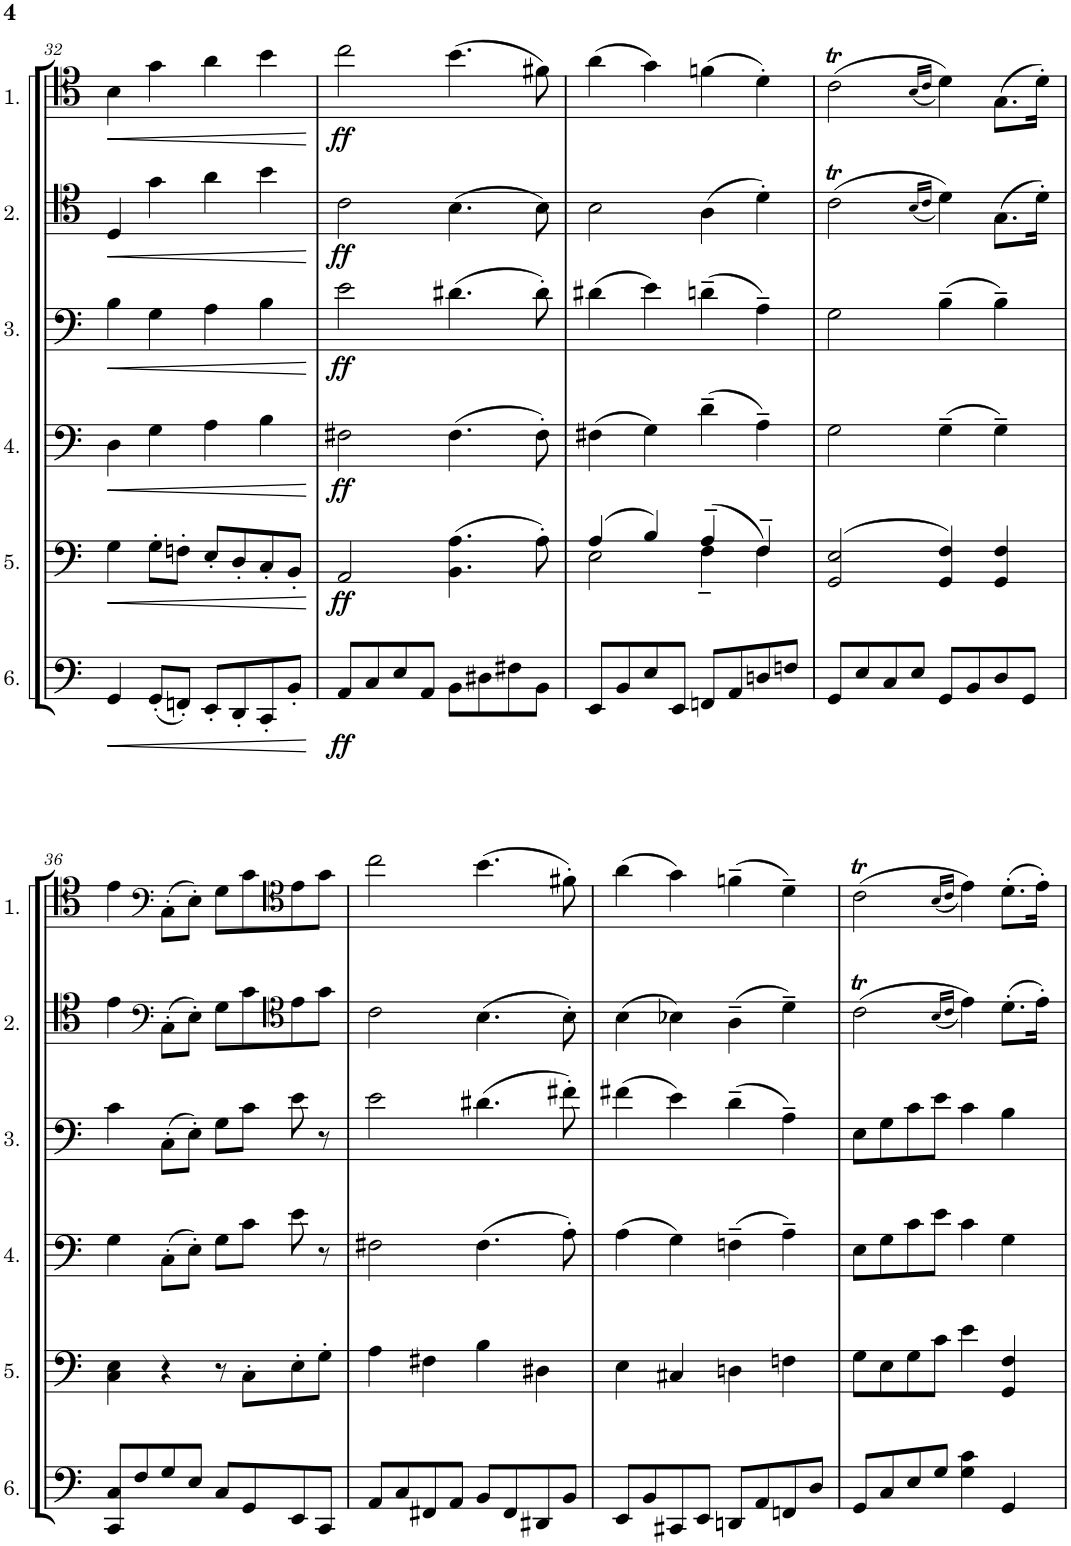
**kern	**dynam	**kern	**dynam	**kern	**dynam	**kern	**dynam	**kern	**dynam	**kern	**dynam
*part6	*part6	*part5	*part5	*part4	*part4	*part3	*part3	*part2	*part2	*part1	*part1
*staff6	*staff6	*staff5	*staff5	*staff4	*staff4	*staff3	*staff3	*staff2	*staff2	*staff1	*staff1
*I"Cello 6	*	*I"Cello 5	*	*I"Cello 4	*	*I"Cello 3	*	*I"Cello 2	*	*I"Cello 1	*
!!LO:PB:g=z
*clefF4	*	*clefF4	*	*clefF4	*	*clefF4	*	*clefC4	*	*clefC4	*
*k[]	*	*k[]	*	*k[]	*	*k[]	*	*k[]	*	*k[]	*
*M4/4	*	*M4/4	*	*M4/4	*	*M4/4	*	*M4/4	*	*M4/4	*
*met(c)	*	*met(c)	*	*met(c)	*	*met(c)	*	*met(c)	*	*met(c)	*
=32	=32	=32	=32	=32	=32	=32	=32	=32	=32	=32	=32
!	!LO:HP:b	!	!LO:HP:b	!	!LO:HP:b	!	!LO:HP:b	!	!LO:HP:b	!	!LO:HP:b
4GG/	<	4G\	<	4D\	<	4B\	<	4D/	<	4B\	<
(8GG'/L	.	8G'\L	.	4G\	.	4G\	.	4g\	.	4g\	.
8FFn'/J)	.	8Fn'\J	.	.	.	.	.	.	.	.	.
8EE'/L	.	8E'/L	.	4A\	.	4A\	.	4a\	.	4a\	.
8DD'/	.	8D'/	.	.	.	.	.	.	.	.	.
8CC'/	.	8C'/	.	4B\	.	4B\	.	4b\	.	4b\	.
8BB'/J	.	8BB'/J	.	.	.	.	.	.	.	.	.
.	[	.	[	.	[	.	[	.	[	.	[
=33	=33	=33	=33	=33	=33	=33	=33	=33	=33	=33	=33
!	!LO:DY:b	!	!LO:DY:b	!	!LO:DY:b	!	!LO:DY:b	!	!LO:DY:b	!	!LO:DY:b
8AA/L	ff	2AA/	ff	2F#X\	ff	2e\	ff	2c\	ff	2cc\	ff
8C/	.	.	.	.	.	.	.	.	.	.	.
8E/	.	.	.	.	.	.	.	.	.	.	.
8AA/J	.	.	.	.	.	.	.	.	.	.	.
8BB\L	.	(4.BB\ 4.A\	.	(4.F#\	.	(4.d#X\	.	(4.B\	.	(4.b\	.
8D#X\	.	.	.	.	.	.	.	.	.	.	.
8F#X\	.	.	.	.	.	.	.	.	.	.	.
8BB\J	.	8A'\)	.	8F#'\)	.	8d#'\)	.	8B\)	.	8f#X\)	.
=34	=34	=34	=34	=34	=34	=34	=34	=34	=34	=34	=34
*	*	*^	*	*	*	*	*	*	*	*	*
8EE/L	.	2E\	(>4A/	.	(4F#X\	.	(4d#X\	.	2B\	.	(4a\	.
8BB/	.	.	.	.	.	.	.	.	.	.	.	.
8E/	.	.	4B/)	.	4G\)	.	4e\)	.	.	.	4g\)	.
8EE/J	.	.	.	.	.	.	.	.	.	.	.	.
8FFn/L	.	4F~\	(>4A~/	.	(4d~\	.	(4dn~\	.	(4A\	.	(4fn\	.
8AA/	.	.	.	.	.	.	.	.	.	.	.	.
8Dn/	.	4F~/	4F\)	.	4A~\)	.	4A~\)	.	4d'\)	.	4d'\)	.
8Fn/J	.	.	.	.	.	.	.	.	.	.	.	.
*	*	*v	*v	*	*	*	*	*	*	*	*	*
=35	=35	=35	=35	=35	=35	=35	=35	=35	=35	=35	=35
8GG/L	.	(>2GG/ 2E/	.	2G\	.	2G\	.	(2cT\	.	(2cT\	.
8E/	.	.	.	.	.	.	.	.	.	.	.
8C/	.	.	.	.	.	.	.	.	.	.	.
8E/J	.	.	.	.	.	.	.	.	.	.	.
.	.	.	.	.	.	.	.	(16qB/LL	.	(16qB/LL	.
.	.	.	.	.	.	.	.	16qc/JJ	.	16qc/JJ	.
8GG/L	.	4GG/ 4F/)	.	(4G~\	.	(4B~\	.	4d\))	.	4d\))	.
8BB/	.	.	.	.	.	.	.	.	.	.	.
8D/	.	4GG/ 4F/	.	4G~\)	.	4B~\)	.	(8.G\L	.	(8.G\L	.
8GG/J	.	.	.	.	.	.	.	.	.	.	.
.	.	.	.	.	.	.	.	16d'\Jk)	.	16d'\Jk)	.
!!LO:LB:g=z
=36	=36	=36	=36	=36	=36	=36	=36	=36	=36	=36	=36
8CC/ 8C/L	.	4C\ 4E\	.	4G\	.	4c\	.	4e\	.	4e\	.
8F/	.	.	.	.	.	.	.	.	.	.	.
*	*	*	*	*	*	*	*	*clefF4	*	*clefF4	*
8G/	.	4r	.	(8C'\L	.	(8C'\L	.	(8C'\L	.	(8C'\L	.
8E/J	.	.	.	8E'\J)	.	8E'\J)	.	8E'\J)	.	8E'\J)	.
8C/L	.	8r	.	8G\L	.	8G\L	.	8G\L	.	8G\L	.
8GG/	.	8C'\L	.	8c\J	.	8c\J	.	8c\	.	8c\	.
*	*	*	*	*	*	*	*	*clefC4	*	*clefC4	*
8EE/	.	8E'\	.	8e\	.	8e\	.	8e\	.	8e\	.
8CC/J	.	8G'\J	.	8r	.	8r	.	8g\J	.	8g\J	.
=37	=37	=37	=37	=37	=37	=37	=37	=37	=37	=37	=37
8AA/L	.	4A\	.	2F#X\	.	2e\	.	2c\	.	2cc\	.
8C/	.	.	.	.	.	.	.	.	.	.	.
8FF#X/	.	4F#X\	.	.	.	.	.	.	.	.	.
8AA/J	.	.	.	.	.	.	.	.	.	.	.
8BB/L	.	4B\	.	(4.F#\	.	(4.d#X\	.	(4.B\	.	(4.b\	.
8FF#/	.	.	.	.	.	.	.	.	.	.	.
8DD#X/	.	4D#X\	.	.	.	.	.	.	.	.	.
8BB/J	.	.	.	8A'\)	.	8f#X'\)	.	8B'\)	.	8f#X'\)	.
=38	=38	=38	=38	=38	=38	=38	=38	=38	=38	=38	=38
8EE/L	.	4E\	.	(4A\	.	(4f#X\	.	(4B\	.	(4a\	.
8BB/	.	.	.	.	.	.	.	.	.	.	.
8CC#X/	.	4C#X/	.	4G\)	.	4e\)	.	4B-X\)	.	4g\)	.
8EE/J	.	.	.	.	.	.	.	.	.	.	.
8DDn/L	.	4Dn\	.	(4Fn~\	.	(4d~\	.	(4A~\	.	(4fn~\	.
8AA/	.	.	.	.	.	.	.	.	.	.	.
8FFn/	.	4Fn\	.	4A~\)	.	4A~\)	.	4d~\)	.	4d~\)	.
8D/J	.	.	.	.	.	.	.	.	.	.	.
=39	=39	=39	=39	=39	=39	=39	=39	=39	=39	=39	=39
8GG/L	.	8G\L	.	8E\L	.	8E\L	.	(2cT\	.	(2cT\	.
8C/	.	8E\	.	8G\	.	8G\	.	.	.	.	.
8E/	.	8G\	.	8c\	.	8c\	.	.	.	.	.
8G/J	.	8c\J	.	8e\J	.	8e\J	.	.	.	.	.
.	.	.	.	.	.	.	.	(16qB/LL	.	(16qB/LL	.
.	.	.	.	.	.	.	.	16qc/JJ	.	16qc/JJ	.
4G\ 4c\	.	4e\	.	4c\	.	4c\	.	4e\))	.	4e\))	.
4GG/	.	4GG/ 4F/	.	4G\	.	4B\	.	(8.d'\L	.	(8.d'\L	.
.	.	.	.	.	.	.	.	16e'\Jk)	.	16e'\Jk)	.
=	=	=	=	=	=	=	=	=	=	=	=
*-	*-	*-	*-	*-	*-	*-	*-	*-	*-	*-	*-
